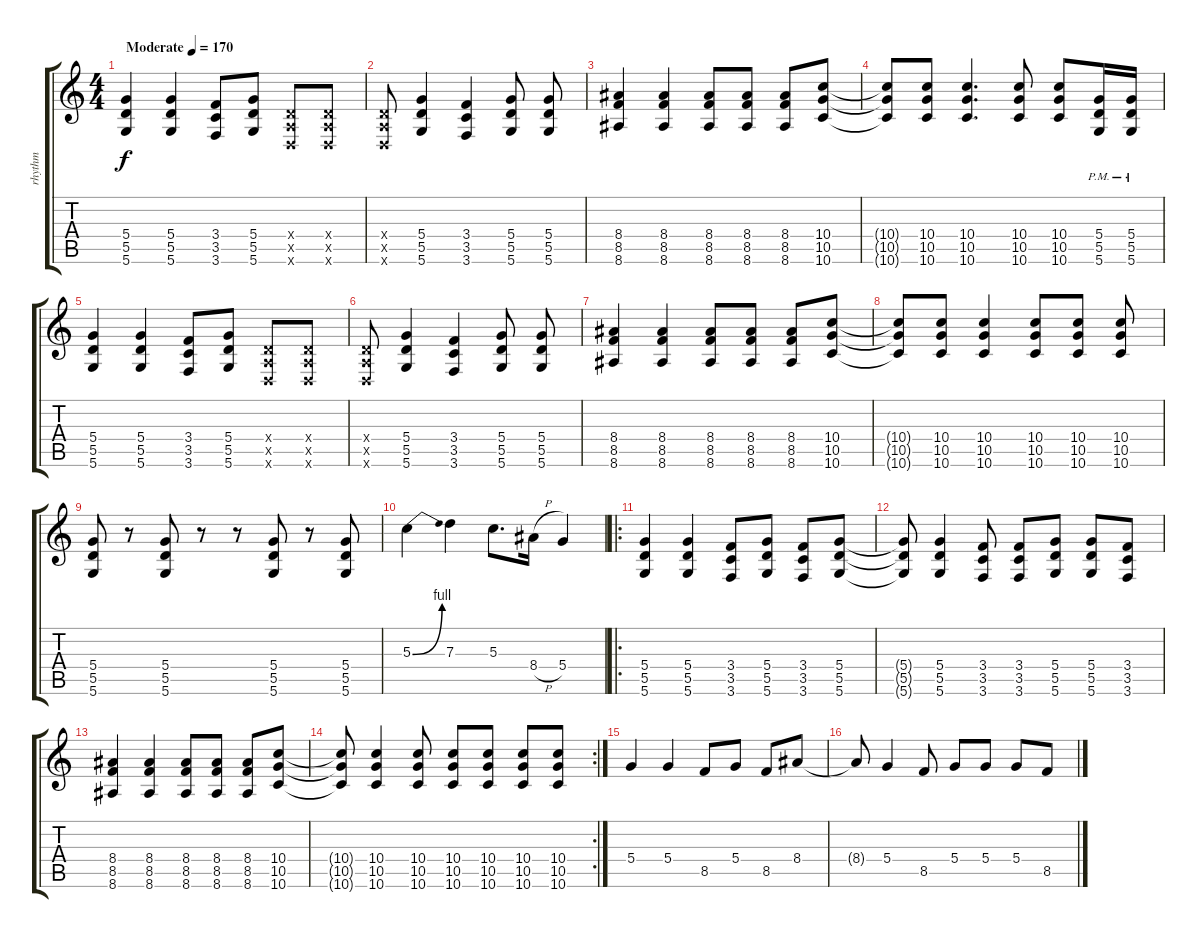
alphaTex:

\track ("rhythm" "rhythm") {solo instrument distortionguitar}
\staff {score tabs}
\tuning (E4 B3 G3 D3 A2 D2) {hide}
\ts (4 4)
\tempo (170 "Moderate")
\clef g2
\ks c
(5.4 5.5 5.6).4{dy f instrument distortionguitar} (5.4 5.5 5.6).4 (3.4 3.5 3.6).8 (5.4 5.5 5.6).8 (0.4{x} 0.5{x} 0.6{x}).8 (0.4{x} 0.5{x} 0.6{x}).8 |
(0.4{x} 0.5{x} 0.6{x}).8 (5.4 5.5 5.6).4 (3.4 3.5 3.6).4 (5.4 5.5 5.6).8 (5.4 5.5 5.6).8 |
(8.4 8.5 8.6).4 (8.4 8.5 8.6).4 (8.4 8.5 8.6).8 (8.4 8.5 8.6).8 (8.4 8.5 8.6).8 (10.4 10.5 10.6).8 |
(10.4{t} 10.5{t} 10.6{t}).8 (10.4 10.5 10.6).8 (10.4 10.5 10.6).4{d} (10.4 10.5 10.6).8 (10.4 10.5 10.6).8 (5.4 5.5{pm} 5.6).16 (5.4 5.5{pm} 5.6).16 |
(5.4 5.5 5.6).4 (5.4 5.5 5.6).4 (3.4 3.5 3.6).8 (5.4 5.5 5.6).8 (0.4{x} 0.5{x} 0.6{x}).8 (0.4{x} 0.5{x} 0.6{x}).8 |
(0.4{x} 0.5{x} 0.6{x}).8 (5.4 5.5 5.6).4 (3.4 3.5 3.6).4 (5.4 5.5 5.6).8 (5.4 5.5 5.6).8 |
(8.4 8.5 8.6).4 (8.4 8.5 8.6).4 (8.4 8.5 8.6).8 (8.4 8.5 8.6).8 (8.4 8.5 8.6).8 (10.4 10.5 10.6).8 |
(10.4{t} 10.5{t} 10.6{t}).8 (10.4 10.5 10.6).8 (10.4 10.5 10.6).4 (10.4 10.5 10.6).8 (10.4 10.5 10.6).8 (10.4 10.5 10.6).8 |
(5.4 5.5 5.6).8 r.8 (5.4 5.5 5.6).8 r.8 r.8 (5.4 5.5 5.6).8 r.8 (5.4 5.5 5.6).8 |
5.3{be (bend 0 0 60 4)}.4 7.3.4 5.3.8{d} 8.4{h}.16 5.4.4 |
\ro
(5.4 5.5 5.6).4 (5.4 5.5 5.6).4 (3.4 3.5 3.6).8 (5.4 5.5 5.6).8 (3.4 3.5 3.6).8 (5.4 5.5 5.6).8 |
(5.4{t} 5.5{t} 5.6{t}).8 (5.4 5.5 5.6).4 (3.4 3.5 3.6).8 (3.4 3.5 3.6).8 (5.4 5.5 5.6).8 (5.4 5.5 5.6).8 (3.4 3.5 3.6).8 |
(8.4 8.5 8.6).4 (8.4 8.5 8.6).4 (8.4 8.5 8.6).8 (8.4 8.5 8.6).8 (8.4 8.5 8.6).8 (10.4 10.5 10.6).8 |
\rc 2
(10.4{t} 10.5{t} 10.6{t}).8 (10.4 10.5 10.6).4 (10.4 10.5 10.6).8 (10.4 10.5 10.6).8 (10.4 10.5 10.6).8 (10.4 10.5 10.6).8 (10.4 10.5 10.6).8 |
5.4.4 5.4.4 8.5.8 5.4.8 8.5.8 8.4.8 |
8.4{t}.8 5.4.4 8.5.8 5.4.8 5.4.8 5.4.8 8.5.8
